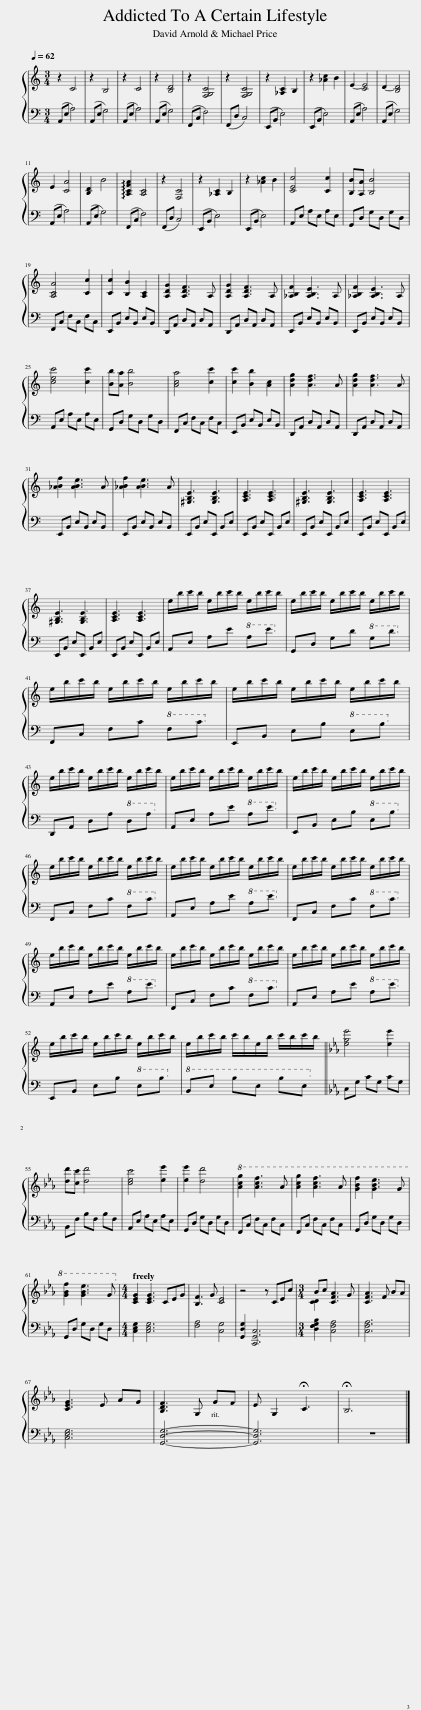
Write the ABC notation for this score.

X:1
%%score { ( 1 3 ) | 2 }
L:1/8
Q:1/4=62
M:3/4
I:linebreak $
K:C
V:1 treble
V:3 treble
V:2 bass
V:1
 z2 C4 | z2 B,4 | z2 C4 | z2 [B,D]4 | z2 [F,G,C]4 | %5
 z2 [F,G,C]4 | z2 [_A,C]2 B,2 | z2 [_Ac]2 B2 | E2- [CE]4 | D2- [B,D]4 |$ %10
 E2 [CA]4 | [B,D]2 B4 | !arpeggio![A,CFA]2 [A,C]4 | z2 [F,C]4 | z2 [_A,C]2 B,2 | %15
 z2 [_Ac]2 B2 | [CEc]4 [Cc]2 | [B,B][A,A] [B,B]4 |$ [A,CA]4 [Cc]2 | [Cc]2 [B,B]2 [A,C]2 | %20
 [A,DG]2 [A,DF]3 A, | [A,DG]2 [A,DF]3 A, | [_A,B,F]2 [A,B,E]3 A, | [_A,B,F]2 [A,B,E]3 A, |$ [cec']4 [cc']2 | %25
 [Bb][Aa] [Bb]4 | [Aca]4 [cc']2 | [cc']2 [Bb]2 [Ac]2 | [Adg]2 [Adf]3 A | [Adg]2 [Adf]3 A |$ %30
 [_ABf]2 [ABe]3 A | [_ABf]2 [ABe]3 A | [^G,B,E]3 [G,B,E]3 | [A,CE]3 [A,CE]3 | [^G,B,E]3 [G,B,E]3 | %35
 [A,CE]3 [A,CE]3 |$ [^G,B,E]3 [G,B,E]3 | [A,CE]3 [A,CE]3 | e/b/c'/b/ e/b/c'/b/ e/b/c'/b/ | e/b/c'/b/ e/b/c'/b/ e/b/c'/b/ |$ %40
 e/b/c'/b/ e/b/c'/b/ e/b/c'/b/ | e/b/c'/b/ e/b/c'/b/ e/b/c'/b/ |$ e/b/c'/b/ e/b/c'/b/ e/b/c'/b/ | e/b/c'/b/ e/b/c'/b/ e/b/c'/b/ | e/b/c'/b/ e/b/c'/b/ e/b/c'/b/ |$ %45
 e/b/c'/b/ e/b/c'/b/ e/b/c'/b/ | e/b/c'/b/ e/b/c'/b/ e/b/c'/b/ | e/b/c'/b/ e/b/c'/b/ e/b/c'/b/ |$ e/b/c'/b/ e/b/c'/b/ e/b/c'/b/ | e/b/c'/b/ e/b/c'/b/ e/b/c'/b/ | %50
 e/b/c'/b/ e/b/c'/b/ e/b/c'/b/ |$ e/b/c'/b/ e/b/c'/b/ e/b/c'/b/ | e/b/c'/b/ c'/b/e/b/ c'/b/c'/b/ ||[K:Eb] [ege']4 [ee']2 |$ [dd'][cc'] [dd']4 | %55
 [cec']4 [ee']2 | [ee']2 [dd']4 |!8va(! [ac'g']2 [ac'f']3 a | [ac'g']2 [ac'f']3 a | [gbf']2 [gbe']3 g |$ %60
 [gbf']2 [gbe']3 g!8va)! |[M:4/4] [CEG]2 [CEG]3 CEG | [B,F]3 G [CE]4 | z4 z CEc |[M:3/4] Bc [CFA]3 G | %65
 [CFA]3 F BA |$ [CEG]3 E AG | [B,DF]3 G, GF | E G,2 !fermata!C3 | !fermata!B,6 |] %70
V:2
 (A,,E, A,4) | (A,,E, G,4) | (A,,E, A,4) | (A,,E, G,4) | (F,,C, F,4) | %5
 (F,,D, C,4) | (E,,B,, E,4) | (E,,B,, E,4) | (A,,E, A,4) | (A,,E, G,4) |$ %10
 (A,,E, A,4) | (A,,E, G,4) | (F,,C, F,4) | (F,,D, C,4) | (E,,B,, E,4) | %15
 (E,,B,, E,4) | A,,E, A,E, A,E, | G,,D, G,D, G,D, |$ F,,C, F,C, F,C, | E,,B,, E,B,, E,B,, | %20
 D,,A,, D,A,, D,A,, | D,,A,, D,A,, D,A,, | E,,B,, E,B,, E,B,, | E,,B,, E,B,, E,B,, |$ A,,E, A,E, A,E, | %25
 G,,D, G,D, G,D, | F,,C, F,C, F,C, | E,,B,, E,B,, E,B,, | D,,A,, D,A,, D,A,, | D,,A,, D,A,, D,A,, |$ %30
 E,,B,, E,B,, E,B,, | E,,B,, E,B,, E,B,, | E,,B,, E,E,, B,,E, | E,,B,, E,E,, B,,E, | E,,B,, E,E,, B,,E, | %35
 E,,B,, E,E,, B,,E, |$ E,,B,, E,E,, B,,E, | E,,B,, E,E,, B,,E, | A,,E, A,E!8va(! Ae!8va)! | G,,D, G,D!8va(! Gd!8va)! |$ %40
 F,,C, F,C!8va(! Fc!8va)! | E,,B,, E,B,!8va(! EB!8va)! |$ D,,A,, D,A,!8va(! DA!8va)! | A,,E, A,E!8va(! Ae!8va)! | E,,B,, E,B,!8va(! EB!8va)! |$ %45
 F,,C, F,C!8va(! Fc!8va)! | A,,E, A,E!8va(! Ae!8va)! | F,,C, F,C!8va(! Fc!8va)! |$ A,,E, A,E!8va(! Ae!8va)! | F,,C, F,C!8va(! Fc!8va)! | %50
 A,,E, A,E!8va(! Ae!8va)! |$ E,,B,, E,B,!8va(! EB!8va)! |!8va(! B,E BE BE!8va)! ||[K:Eb] C,G, CG, CG, |$ B,,F, B,F, B,F, | %55
 A,,E, A,E, A,E, | G,,D, G,D, G,D, | F,,C, F,C, F,C, | F,,C, F,C, F,C, | G,,D, G,D, G,D, |$ %60
 G,,D, G,D, G,D, |[M:4/4] [C,E,G,]2 [C,E,G,]6 | [F,A,]4 [C,G,]4 | [G,,D,G,]2 [C,,G,,C,]6 |[M:3/4] [D,F,G,B,]2 [C,F,A,]4 | %65
 [C,F,A,]6 |$ [C,E,G,]6 | [G,,D,G,]6- | [G,,D,G,]6 | z6 |] %70
V:3
 x6 | x6 | x6 | x6 | x6 | %5
 x6 | x6 | x6 | x6 | x6 |$ %10
 x6 | x6 | x6 | x6 | x6 | %15
 x6 | x6 | x6 |$ x6 | x6 | %20
 x6 | x6 | x6 | x6 |$ x6 | %25
 x6 | x6 | x6 | x6 | x6 |$ %30
 x6 | x6 | x6 | x6 | x6 | %35
 x6 |$ x6 | x6 | x6 | x6 |$ %40
 x6 | x6 |$ x6 | x6 | x6 |$ %45
 x6 | x6 | x6 |$ x6 | x6 | %50
 x6 |$ x6 | x6 ||[K:Eb] x6 |$ x6 | %55
 x6 | x6 |!8va(! x6 | x6 | x6 |$ %60
 x6!8va)! |[M:4/4] x8 | x8 | x8 |[M:3/4] [CD]2 x4 | %65
 x6 |$ x6 | x6 | x6 | x6 |] %70
